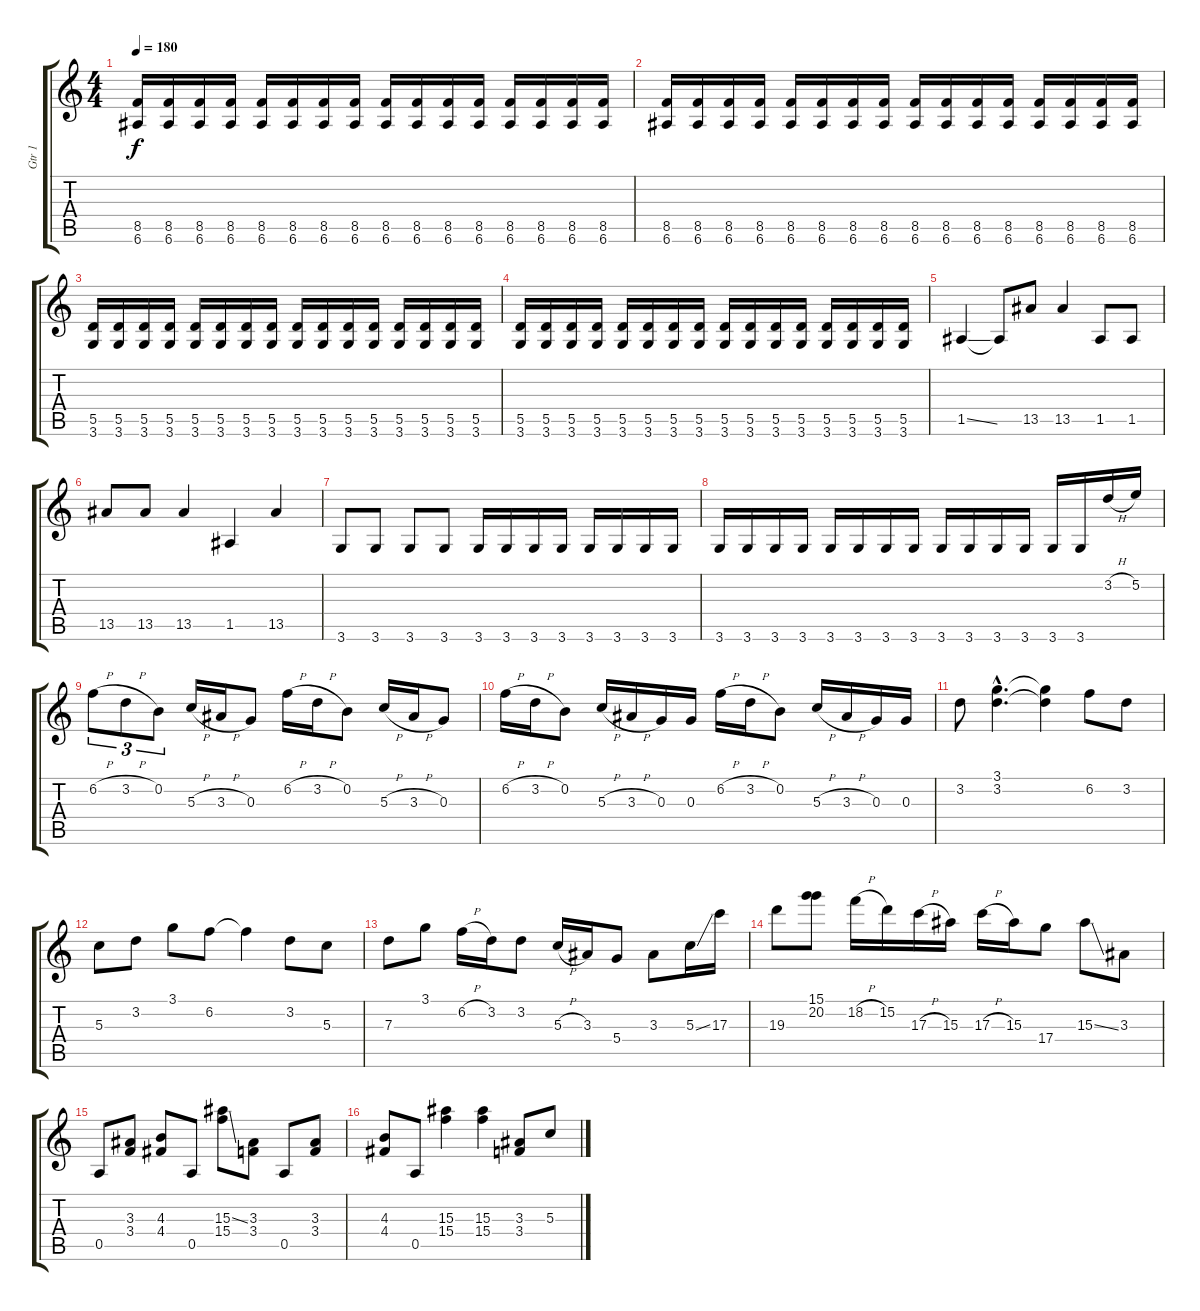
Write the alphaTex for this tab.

\track ("Gtr 1" "Gtr 1") {instrument overdrivenguitar}
\staff {score tabs}
\tuning (E4 B3 G3 D3 A2 E2) {hide}
\ts (4 4)
\tempo 180
\clef g2
\ks c
(8.5 6.6).16{dy f} (8.5 6.6).16 (8.5 6.6).16 (8.5 6.6).16 (8.5 6.6).16 (8.5 6.6).16 (8.5 6.6).16 (8.5 6.6).16 (8.5 6.6).16 (8.5 6.6).16 (8.5 6.6).16 (8.5 6.6).16 (8.5 6.6).16 (8.5 6.6).16 (8.5 6.6).16 (8.5 6.6).16 |
(8.5 6.6).16 (8.5 6.6).16 (8.5 6.6).16 (8.5 6.6).16 (8.5 6.6).16 (8.5 6.6).16 (8.5 6.6).16 (8.5 6.6).16 (8.5 6.6).16 (8.5 6.6).16 (8.5 6.6).16 (8.5 6.6).16 (8.5 6.6).16 (8.5 6.6).16 (8.5 6.6).16 (8.5 6.6).16 |
(5.5 3.6).16 (5.5 3.6).16 (5.5 3.6).16 (5.5 3.6).16 (5.5 3.6).16 (5.5 3.6).16 (5.5 3.6).16 (5.5 3.6).16 (5.5 3.6).16 (5.5 3.6).16 (5.5 3.6).16 (5.5 3.6).16 (5.5 3.6).16 (5.5 3.6).16 (5.5 3.6).16 (5.5 3.6).16 |
(5.5 3.6).16 (5.5 3.6).16 (5.5 3.6).16 (5.5 3.6).16 (5.5 3.6).16 (5.5 3.6).16 (5.5 3.6).16 (5.5 3.6).16 (5.5 3.6).16 (5.5 3.6).16 (5.5 3.6).16 (5.5 3.6).16 (5.5 3.6).16 (5.5 3.6).16 (5.5 3.6).16 (5.5 3.6).16 |
1.5{ss}.4 1.5{t}.8 13.5.8 13.5.4 1.5.8 1.5.8 |
13.5.8 13.5.8 13.5.4 1.5.4 13.5.4 |
3.6.8 3.6.8 3.6.8 3.6.8 3.6.16 3.6.16 3.6.16 3.6.16 3.6.16 3.6.16 3.6.16 3.6.16 |
3.6.16 3.6.16 3.6.16 3.6.16 3.6.16 3.6.16 3.6.16 3.6.16 3.6.16 3.6.16 3.6.16 3.6.16 3.6.16 3.6.16 3.2{h}.16 5.2.16 |
6.2{h}.8{tu (3 2)} 3.2{h}.8{tu (3 2)} 0.2.8{tu (3 2)} 5.3{h}.16 3.3{h}.16 0.3.8 6.2{h}.16 3.2{h}.16 0.2.8 5.3{h}.16 3.3{h}.16 0.3.8 |
6.2{h}.16 3.2{h}.16 0.2.8 5.3{h}.16 3.3{h}.16 0.3.16 0.3.16 6.2{h}.16 3.2{h}.16 0.2.8 5.3{h}.16 3.3{h}.16 0.3.16 0.3.16 |
3.2.8 (3.1{hac} 3.2{hac}).4{d} (3.1{t} 3.2{t}).4 6.2.8 3.2.8 |
5.3.8 3.2.8 3.1.8 6.2.8 6.2{t}.4 3.2.8 5.3.8 |
7.3.8 3.1.8 6.2{h}.16 3.2.16 3.2.8 5.3{h}.16 3.3.16 5.4.8 3.3.8 5.3{ss}.16 17.3.16 |
19.3.8 (15.1 20.2).8 18.2{h}.16 15.2.16 17.3{h}.16 15.3.16 17.3{h}.16 15.3.16 17.4.8 15.3{ss}.8 3.3.8 |
0.5.8 (3.3 3.4).8 (4.3 4.4).8 0.5.8 (15.3{ss} 15.4).8 (3.3 3.4).8 0.5.8 (3.3 3.4).8 |
(4.3 4.4).8 0.5.8 (15.3 15.4).4 (15.3 15.4).4 (3.3 3.4).8 5.3.8
